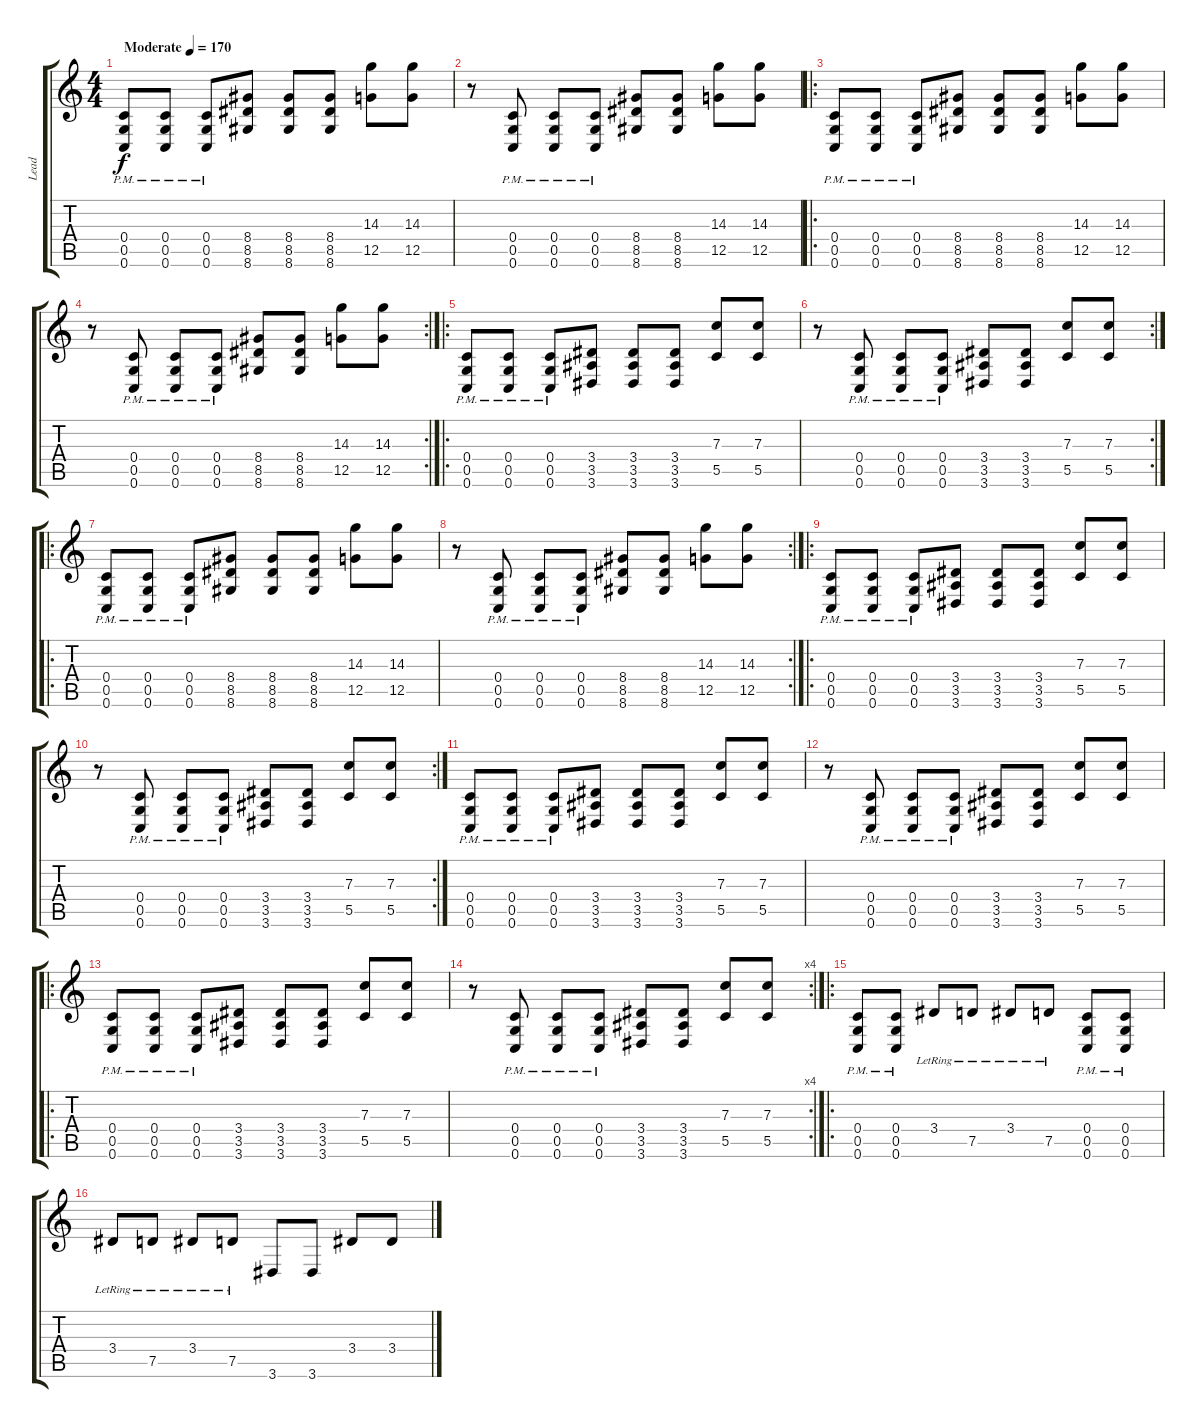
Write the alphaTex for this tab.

\track ("Lead" "Lead") {instrument distortionguitar}
\staff {score tabs}
\tuning (D4 A3 F3 C3 G2 C2) {hide}
\ts (4 4)
\tempo (170 "Moderate")
\clef g2
\ks c
(0.4{pm} 0.5{pm} 0.6{pm}).8{dy f instrument distortionguitar} (0.4{pm} 0.5{pm} 0.6{pm}).8 (0.4{pm} 0.5{pm} 0.6{pm}).8 (8.4 8.5 8.6).8 (8.4 8.5 8.6).8 (8.4 8.5 8.6).8 (14.3 12.5).8 (14.3 12.5).8 |
r.8 (0.4{pm} 0.5{pm} 0.6{pm}).8 (0.4{pm} 0.5{pm} 0.6{pm}).8 (0.4{pm} 0.5{pm} 0.6{pm}).8 (8.4 8.5 8.6).8 (8.4 8.5 8.6).8 (14.3 12.5).8 (14.3 12.5).8 |
\ro
(0.4{pm} 0.5{pm} 0.6{pm}).8 (0.4{pm} 0.5{pm} 0.6{pm}).8 (0.4{pm} 0.5{pm} 0.6{pm}).8 (8.4 8.5 8.6).8 (8.4 8.5 8.6).8 (8.4 8.5 8.6).8 (14.3 12.5).8 (14.3 12.5).8 |
\rc 2
r.8 (0.4{pm} 0.5{pm} 0.6{pm}).8 (0.4{pm} 0.5{pm} 0.6{pm}).8 (0.4{pm} 0.5{pm} 0.6{pm}).8 (8.4 8.5 8.6).8 (8.4 8.5 8.6).8 (14.3 12.5).8 (14.3 12.5).8 |
\ro
(0.4{pm} 0.5{pm} 0.6{pm}).8 (0.4{pm} 0.5{pm} 0.6{pm}).8 (0.4{pm} 0.5{pm} 0.6{pm}).8 (3.4 3.5 3.6).8 (3.4 3.5 3.6).8 (3.4 3.5 3.6).8 (7.3 5.5).8 (7.3 5.5).8 |
\rc 2
r.8 (0.4{pm} 0.5{pm} 0.6{pm}).8 (0.4{pm} 0.5{pm} 0.6{pm}).8 (0.4{pm} 0.5{pm} 0.6{pm}).8 (3.4 3.5 3.6).8 (3.4 3.5 3.6).8 (7.3 5.5).8 (7.3 5.5).8 |
\ro
(0.4{pm} 0.5{pm} 0.6{pm}).8 (0.4{pm} 0.5{pm} 0.6{pm}).8 (0.4{pm} 0.5{pm} 0.6{pm}).8 (8.4 8.5 8.6).8 (8.4 8.5 8.6).8 (8.4 8.5 8.6).8 (14.3 12.5).8 (14.3 12.5).8 |
\rc 2
r.8 (0.4{pm} 0.5{pm} 0.6{pm}).8 (0.4{pm} 0.5{pm} 0.6{pm}).8 (0.4{pm} 0.5{pm} 0.6{pm}).8 (8.4 8.5 8.6).8 (8.4 8.5 8.6).8 (14.3 12.5).8 (14.3 12.5).8 |
\ro
(0.4{pm} 0.5{pm} 0.6{pm}).8 (0.4{pm} 0.5{pm} 0.6{pm}).8 (0.4{pm} 0.5{pm} 0.6{pm}).8 (3.4 3.5 3.6).8 (3.4 3.5 3.6).8 (3.4 3.5 3.6).8 (7.3 5.5).8 (7.3 5.5).8 |
\rc 2
r.8 (0.4{pm} 0.5{pm} 0.6{pm}).8 (0.4{pm} 0.5{pm} 0.6{pm}).8 (0.4{pm} 0.5{pm} 0.6{pm}).8 (3.4 3.5 3.6).8 (3.4 3.5 3.6).8 (7.3 5.5).8 (7.3 5.5).8 |
(0.4{pm} 0.5{pm} 0.6{pm}).8 (0.4{pm} 0.5{pm} 0.6{pm}).8 (0.4{pm} 0.5{pm} 0.6{pm}).8 (3.4 3.5 3.6).8 (3.4 3.5 3.6).8 (3.4 3.5 3.6).8 (7.3 5.5).8 (7.3 5.5).8 |
r.8 (0.4{pm} 0.5{pm} 0.6{pm}).8 (0.4{pm} 0.5{pm} 0.6{pm}).8 (0.4{pm} 0.5{pm} 0.6{pm}).8 (3.4 3.5 3.6).8 (3.4 3.5 3.6).8 (7.3 5.5).8 (7.3 5.5).8 |
\ro
(0.4{pm} 0.5{pm} 0.6{pm}).8 (0.4{pm} 0.5{pm} 0.6{pm}).8 (0.4{pm} 0.5{pm} 0.6{pm}).8 (3.4 3.5 3.6).8 (3.4 3.5 3.6).8 (3.4 3.5 3.6).8 (7.3 5.5).8 (7.3 5.5).8 |
\rc 4
r.8 (0.4{pm} 0.5{pm} 0.6{pm}).8 (0.4{pm} 0.5{pm} 0.6{pm}).8 (0.4{pm} 0.5{pm} 0.6{pm}).8 (3.4 3.5 3.6).8 (3.4 3.5 3.6).8 (7.3 5.5).8 (7.3 5.5).8 |
\ro
(0.4{pm} 0.5{pm} 0.6{pm}).8 (0.4{pm} 0.5{pm} 0.6{pm}).8 3.4{lr}.8 7.5{lr}.8 3.4{lr}.8 7.5{lr}.8 (0.4{pm} 0.5{pm} 0.6{pm}).8 (0.4{pm} 0.5{pm} 0.6{pm}).8 |
3.4{lr}.8 7.5{lr}.8 3.4{lr}.8 7.5{lr}.8 3.6.8 3.6.8 3.4.8 3.4.8
